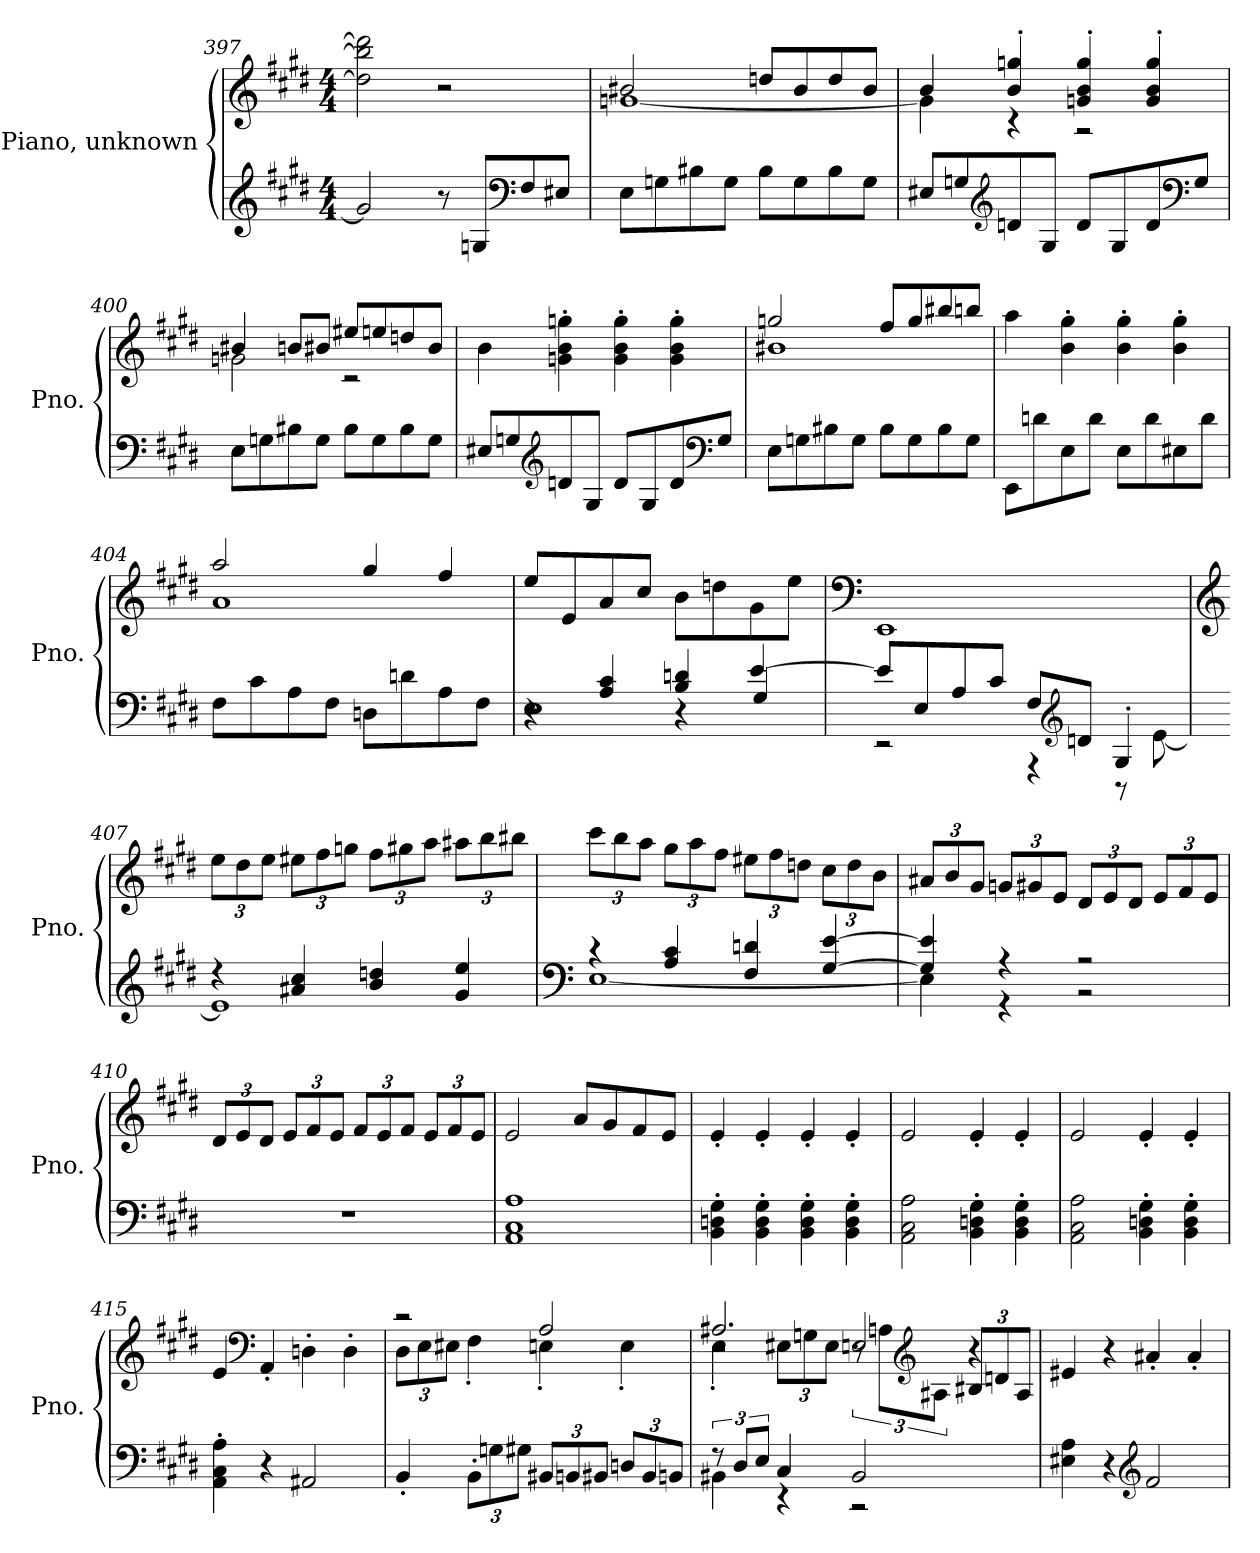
**kern	**kern
*part1	*part1
*staff2	*staff1
*I"Piano, unknown	*
*I'Pno.	*
*clefG2	*clefG2
*k[f#c#g#d#]	*k[f#c#g#d#]
*M4/4	*M4/4
=397	=397
2g/]	2dd\] 2bb\] 2ddd\]
8r	2r
8Gn/L	.
*clefF4	*
8F#/	.
8E#X/J	.
=398	=398
*	*^
8E\L	2b#X/	[1gn
8Gn\	.	.
8B#X\	.	.
8G\J	.	.
8B#\L	8ddn/L	.
8G\	8b#/	.
8B#\	8dd/	.
8G\J	8b#/J	.
!!LO:PB:g=z	!!
=399	=399	=399
8E#X/L	4b/	4g\]
8Gn/	.	.
*clefG2	*	*
8dn/	4b/' 4ggn/'	4r
8G/J	.	.
8d/L	4gn/' 4b/' 4gg/'	2r
8G/	.	.
8d/	4g/' 4b/' 4gg/'	.
*clefF4	*	*
8G/J	.	.
=400	=400	=400
8E\L	4b#X/	2gn\
8Gn\	.	.
8B#X\	8bn/L	.
8G\J	8b#X/J	.
8B#\L	8ee#X/L	2r
8G\	8een/	.
8B#\	8ddn/	.
8G\J	8b#/J	.
*	*v	*v
=401	=401
8E#X/L	4b\
8Gn/	.
*clefG2	*
8dn/	4gn\' 4b\' 4ggn\'
8G/J	.
8d/L	4g\' 4b\' 4gg\'
8G/	.
8d/	4g\' 4b\' 4gg\'
*clefF4	*
8G/J	.
!!LO:LB:g=z
=402	=402
*	*^
8E\L	2ggn/	1b#X
8Gn\	.	.
8B#X\	.	.
8G\J	.	.
8B#\L	8ff#/L	.
8G\	8gg/	.
8B#\	8bb#X/	.
8G\J	8bbn/J	.
*	*v	*v
=403	=403
8EE\L	4aa\
8dn\	.
8E\	4b\' 4gg#\'
8d\J	.
8E\L	4b\' 4gg#\'
8d\	.
8E#X\	4b\' 4gg#\'
8d\J	.
=404	=404
*	*^
8F#\L	2aa/	1a
8c#\	.	.
8A\	.	.
8F#\J	.	.
8Dn\L	4gg#/	.
8dn\	.	.
8A\	4ff#/	.
8F#\J	.	.
*	*v	*v
=405	=405
*^	*
*	*^	*
4r	1E	2r	8ee/L
.	.	.	8e/
4A/ 4c#/	.	.	8a/
.	.	.	8cc#/J
4B/ 4dn/	.	4r	8b\L
.	.	.	8ddn\
[4e/	.	4G#/	8g#\
.	.	.	8ee\J
*v	*v	*v	*
!!LO:LB:g=z
=406	=406
*	*clefF4
*^	*
8e/L]	2r	1EE
8E/	.	.
8A/	.	.
8c#/J	.	.
8F#/L	4r	.
*clefG2	*	*
8dn/J	.	.
4G#'/	8r	.
.	[8e\	.
=407	=407	=407
*	*	*clefG2
*	*	*Xbrackettup
4r	1e]	12ee\L
.	.	12dd#\
.	.	12ee\J
4a#X/ 4cc#/	.	12ee#X\L
.	.	12ff#\
.	.	12ggn\J
4b/ 4ddn/	.	12ff#\L
.	.	12gg#X\
.	.	12aa\J
4g#/ 4ee/	.	12aa#X\L
.	.	12bb\
.	.	12bb#X\J
!!LO:LB:g=z
=408	=408	=408
*clefF4	*	*
4r	[1E	12ccc#\L
.	.	12bb\
.	.	12aa\J
4A/ 4c#/	.	12gg#\L
.	.	12aa\
.	.	12ff#\J
4F#/ 4dn/	.	12ee#X\L
.	.	12ff#\
.	.	12ddn\J
[4G#/ [4e/	.	12cc#\L
.	.	12dd\
.	.	12b\J
=409	=409	=409
4G#/] 4e/]	4E\]	12a#X/L
.	.	12b/
.	.	12g#/J
4r	4r	12gn/L
.	.	12g#X/
.	.	12e/J
2r	2r	12d#/L
.	.	12e/
.	.	12d#/J
.	.	12e/L
.	.	12f#/
.	.	12e/J
*v	*v	*
=410	=410
1r	12d#/L
.	12e/
.	12d#/J
.	12e/L
.	12f#/
.	12e/J
.	12f#/L
.	12e/
.	12f#/J
.	12e/L
.	12f#/
.	12e/J
!!LO:LB:g=z
=411	=411
1AA 1C# 1A	2e/
.	8a/L
.	8g#/
.	8f#/
.	8e/J
=412	=412
4BB\' 4Dn\' 4G#\'	4e'/
4BB\' 4D\' 4G#\'	4e'/
4BB\' 4D\' 4G#\'	4e'/
4BB\' 4D\' 4G#\'	4e'/
=413	=413
2AA\ 2C#\ 2A\	2e/
4BB\' 4Dn\' 4G#\'	4e'/
4BB\' 4D\' 4G#\'	4e'/
=414	=414
2AA\ 2C#\ 2A\	2e/
4BB\' 4Dn\' 4G#\'	4e'/
4BB\' 4D\' 4G#\'	4e'/
=415	=415
4AA\' 4C#\' 4A\'	4e/
*	*clefF4
4r	4AA'/
2AA#X/	4Dn'\
.	4D'\
!!LO:LB:g=z
=416	=416
*	*^
4BB'/	2r	12D#\L
.	.	12E\
.	.	12E#X\J
*Xbrackettup	*	*
12BB'\L	.	4F#'\
12Gn\	.	.
12G#X\J	.	.
12BB#X/L	2A/	4En'\
12BBn/	.	.
12BB#X/J	.	.
12Dn/L	.	4E'\
12BB#/	.	.
12BBn/J	.	.
*	*v	*v
=417	=417
*brackettup	*
*^	*^
*	*	*	*^
12r	4BB#X\	2.A#X/	4E'\	2r
12D#/L	.	.	.	.
12E/J	.	.	.	.
4C#/	4r	.	12E#X\L	.
.	.	.	12Gn\	.
.	.	.	12E#\J	.
*	*	*	*brackettup	*
2BB#/	2r	.	12r	2En/
.	.	.	12An\L	.
*	*	*clefG2	*	*
.	.	.	12A#X\J	.
*	*	*Xbrackettup	*	*
.	.	12B#X/L	4r	.
.	.	12dn/	.	.
.	.	12A#/J	.	.
*v	*v	*	*	*
*	*v	*v	*v
=418	=418
4E#X\ 4A\	4e#X/
4r	4r
*clefG2	*
2f#/	4a#X'/
.	4a#'/
=	=
*-	*-
